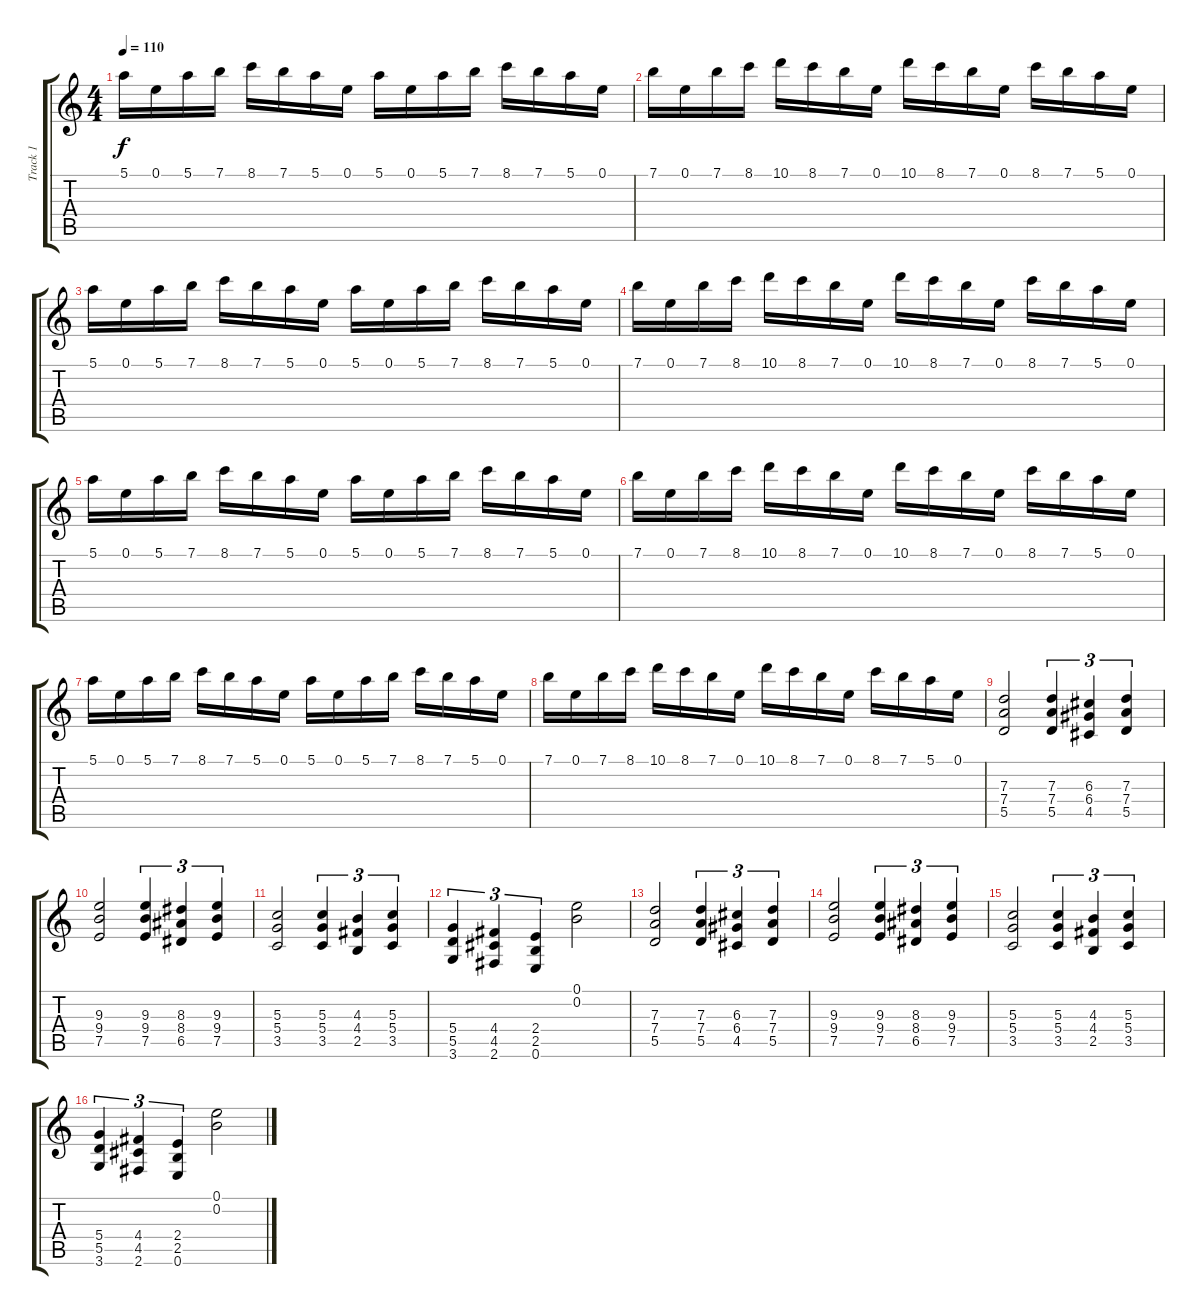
\track ("Track 1" "Track 1") {instrument distortionguitar}
\staff {score tabs}
\tuning (E4 B3 G3 D3 A2 E2) {hide}
\ts (4 4)
\tempo 110
\clef g2
\ks c
5.1.16{dy f volume 12 balance 0} 0.1.16 5.1.16 7.1.16 8.1.16 7.1.16 5.1.16 0.1.16 5.1.16 0.1.16 5.1.16 7.1.16 8.1.16 7.1.16 5.1.16 0.1.16 |
7.1.16 0.1.16 7.1.16 8.1.16 10.1.16 8.1.16 7.1.16 0.1.16 10.1.16 8.1.16 7.1.16 0.1.16 8.1.16 7.1.16 5.1.16 0.1.16 |
5.1.16{balance 0} 0.1.16 5.1.16 7.1.16 8.1.16 7.1.16 5.1.16 0.1.16 5.1.16 0.1.16 5.1.16 7.1.16 8.1.16 7.1.16 5.1.16 0.1.16 |
7.1.16 0.1.16 7.1.16 8.1.16 10.1.16 8.1.16 7.1.16 0.1.16 10.1.16 8.1.16 7.1.16 0.1.16 8.1.16 7.1.16 5.1.16 0.1.16 |
5.1.16{balance 0} 0.1.16 5.1.16 7.1.16 8.1.16 7.1.16 5.1.16 0.1.16 5.1.16 0.1.16 5.1.16 7.1.16 8.1.16 7.1.16 5.1.16 0.1.16 |
7.1.16 0.1.16 7.1.16 8.1.16 10.1.16 8.1.16 7.1.16 0.1.16 10.1.16 8.1.16 7.1.16 0.1.16 8.1.16 7.1.16 5.1.16 0.1.16 |
5.1.16{balance 0} 0.1.16 5.1.16 7.1.16 8.1.16 7.1.16 5.1.16 0.1.16 5.1.16 0.1.16 5.1.16 7.1.16 8.1.16 7.1.16 5.1.16 0.1.16 |
7.1.16 0.1.16 7.1.16 8.1.16 10.1.16 8.1.16 7.1.16 0.1.16 10.1.16 8.1.16 7.1.16 0.1.16 8.1.16 7.1.16 5.1.16 0.1.16 |
(7.3 7.4 5.5).2{volume 16} (7.3 7.4 5.5).4{tu (3 2)} (6.3 6.4 4.5).4{tu (3 2)} (7.3 7.4 5.5).4{tu (3 2)} |
(9.3 9.4 7.5).2 (9.3 9.4 7.5).4{tu (3 2)} (8.3 8.4 6.5).4{tu (3 2)} (9.3 9.4 7.5).4{tu (3 2)} |
(5.3 5.4 3.5).2 (5.3 5.4 3.5).4{tu (3 2)} (4.3 4.4 2.5).4{tu (3 2)} (5.3 5.4 3.5).4{tu (3 2)} |
(5.4 5.5 3.6).4{tu (3 2)} (4.4 4.5 2.6).4{tu (3 2)} (2.4 2.5 0.6).4{tu (3 2)} (0.1 0.2).2 |
(7.3 7.4 5.5).2 (7.3 7.4 5.5).4{tu (3 2)} (6.3 6.4 4.5).4{tu (3 2)} (7.3 7.4 5.5).4{tu (3 2)} |
(9.3 9.4 7.5).2 (9.3 9.4 7.5).4{tu (3 2)} (8.3 8.4 6.5).4{tu (3 2)} (9.3 9.4 7.5).4{tu (3 2)} |
(5.3 5.4 3.5).2 (5.3 5.4 3.5).4{tu (3 2)} (4.3 4.4 2.5).4{tu (3 2)} (5.3 5.4 3.5).4{tu (3 2)} |
(5.4 5.5 3.6).4{tu (3 2)} (4.4 4.5 2.6).4{tu (3 2)} (2.4 2.5 0.6).4{tu (3 2)} (0.1 0.2).2
